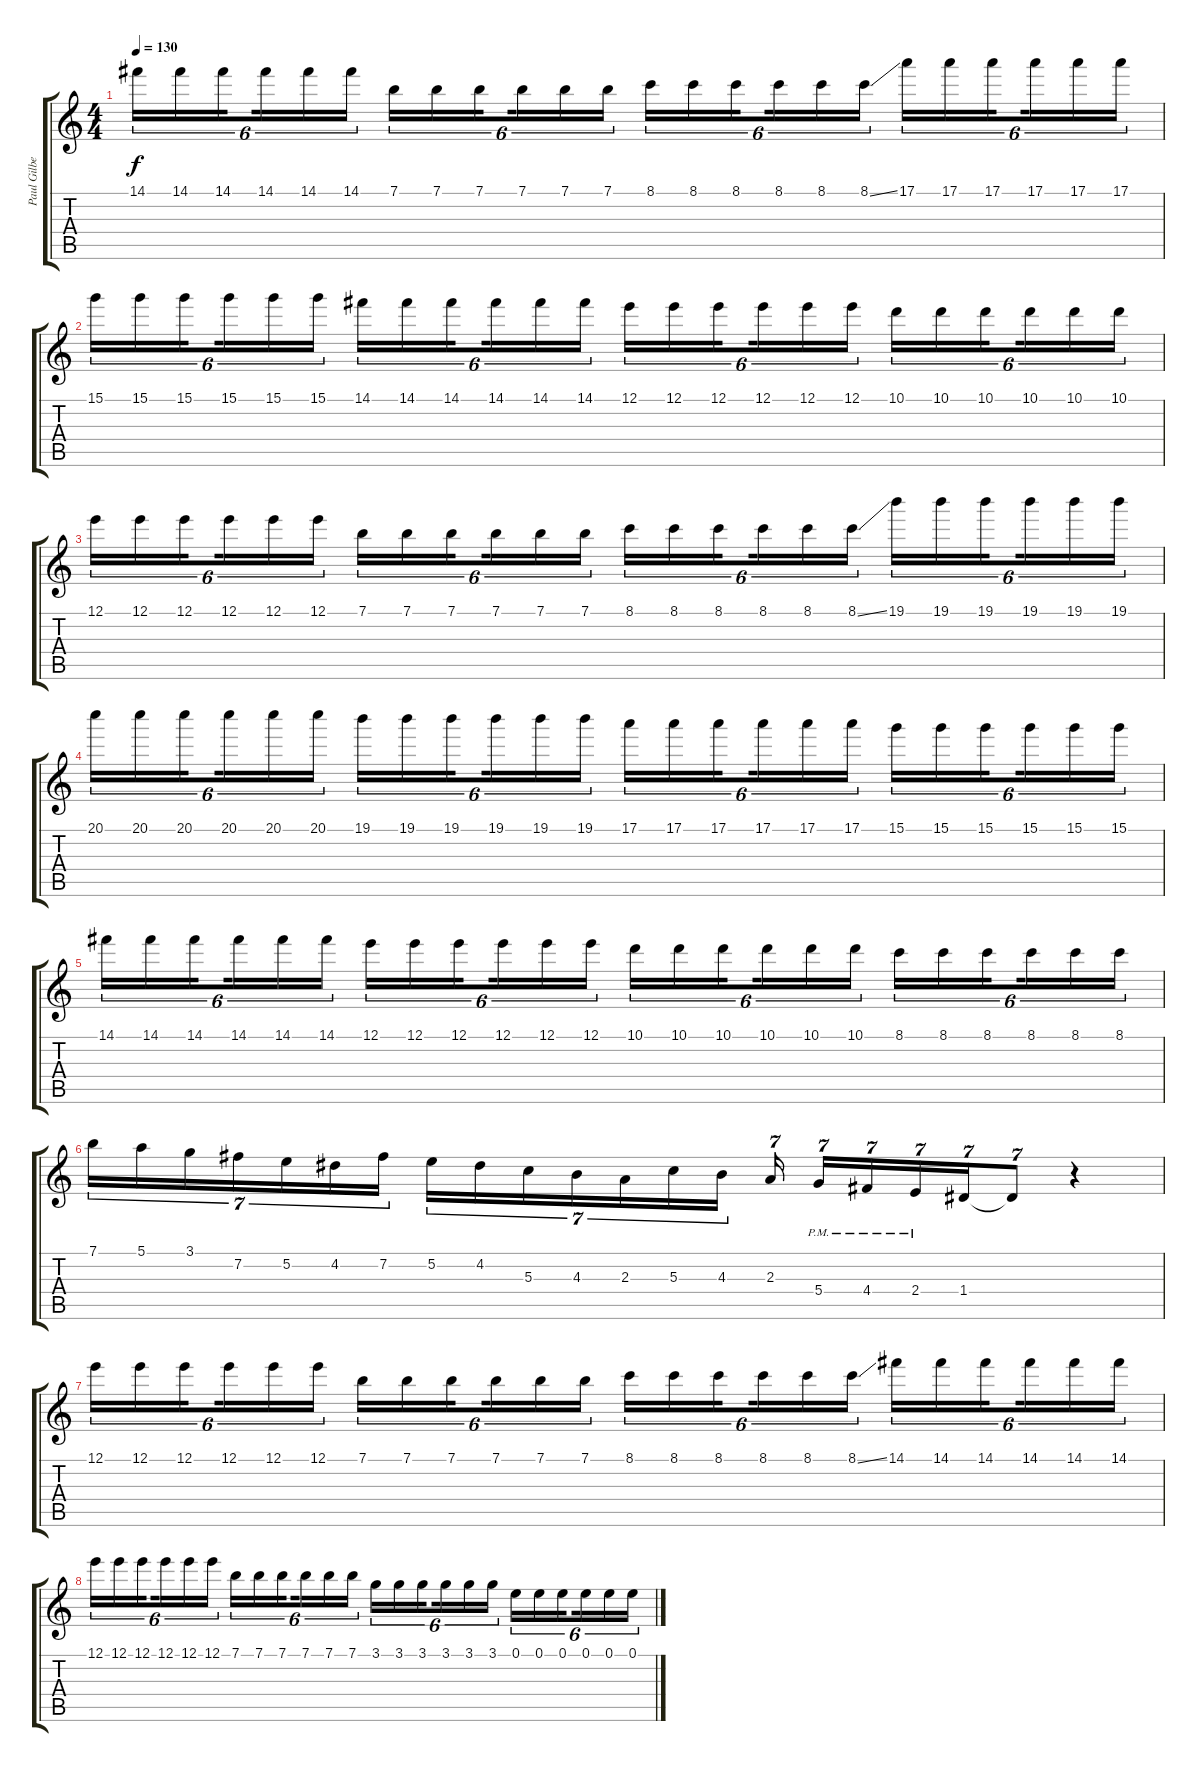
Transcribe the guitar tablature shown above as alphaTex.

\track ("Paul Gilbert (Lead Guitar)" "Paul Gilbe") {instrument distortionguitar}
\staff {score tabs}
\tuning (E4 B3 G3 D3 A2 E2) {hide}
\ts (4 4)
\tempo 130
\clef g2
\ks c
14.1.16{tu (6 4) dy f} 14.1.16{tu (6 4)} 14.1.16{tu (6 4) beam splitsecondary} 14.1.16{tu (6 4)} 14.1.16{tu (6 4)} 14.1.16{tu (6 4)} 7.1.16{tu (6 4)} 7.1.16{tu (6 4)} 7.1.16{tu (6 4) beam splitsecondary} 7.1.16{tu (6 4)} 7.1.16{tu (6 4)} 7.1.16{tu (6 4)} 8.1.16{tu (6 4)} 8.1.16{tu (6 4)} 8.1.16{tu (6 4) beam splitsecondary} 8.1.16{tu (6 4)} 8.1.16{tu (6 4)} 8.1{ss}.16{tu (6 4)} 17.1.16{tu (6 4)} 17.1.16{tu (6 4)} 17.1.16{tu (6 4) beam splitsecondary} 17.1.16{tu (6 4)} 17.1.16{tu (6 4)} 17.1.16{tu (6 4)} |
15.1.16{tu (6 4)} 15.1.16{tu (6 4)} 15.1.16{tu (6 4) beam splitsecondary} 15.1.16{tu (6 4)} 15.1.16{tu (6 4)} 15.1.16{tu (6 4)} 14.1.16{tu (6 4)} 14.1.16{tu (6 4)} 14.1.16{tu (6 4) beam splitsecondary} 14.1.16{tu (6 4)} 14.1.16{tu (6 4)} 14.1.16{tu (6 4)} 12.1.16{tu (6 4)} 12.1.16{tu (6 4)} 12.1.16{tu (6 4) beam splitsecondary} 12.1.16{tu (6 4)} 12.1.16{tu (6 4)} 12.1.16{tu (6 4)} 10.1.16{tu (6 4)} 10.1.16{tu (6 4)} 10.1.16{tu (6 4) beam splitsecondary} 10.1.16{tu (6 4)} 10.1.16{tu (6 4)} 10.1.16{tu (6 4)} |
12.1.16{tu (6 4)} 12.1.16{tu (6 4)} 12.1.16{tu (6 4) beam splitsecondary} 12.1.16{tu (6 4)} 12.1.16{tu (6 4)} 12.1.16{tu (6 4)} 7.1.16{tu (6 4)} 7.1.16{tu (6 4)} 7.1.16{tu (6 4) beam splitsecondary} 7.1.16{tu (6 4)} 7.1.16{tu (6 4)} 7.1.16{tu (6 4)} 8.1.16{tu (6 4)} 8.1.16{tu (6 4)} 8.1.16{tu (6 4) beam splitsecondary} 8.1.16{tu (6 4)} 8.1.16{tu (6 4)} 8.1{ss}.16{tu (6 4)} 19.1.16{tu (6 4)} 19.1.16{tu (6 4)} 19.1.16{tu (6 4) beam splitsecondary} 19.1.16{tu (6 4)} 19.1.16{tu (6 4)} 19.1.16{tu (6 4)} |
20.1.16{tu (6 4)} 20.1.16{tu (6 4)} 20.1.16{tu (6 4) beam splitsecondary} 20.1.16{tu (6 4)} 20.1.16{tu (6 4)} 20.1.16{tu (6 4)} 19.1.16{tu (6 4)} 19.1.16{tu (6 4)} 19.1.16{tu (6 4) beam splitsecondary} 19.1.16{tu (6 4)} 19.1.16{tu (6 4)} 19.1.16{tu (6 4)} 17.1.16{tu (6 4)} 17.1.16{tu (6 4)} 17.1.16{tu (6 4) beam splitsecondary} 17.1.16{tu (6 4)} 17.1.16{tu (6 4)} 17.1.16{tu (6 4)} 15.1.16{tu (6 4)} 15.1.16{tu (6 4)} 15.1.16{tu (6 4) beam splitsecondary} 15.1.16{tu (6 4)} 15.1.16{tu (6 4)} 15.1.16{tu (6 4)} |
14.1.16{tu (6 4)} 14.1.16{tu (6 4)} 14.1.16{tu (6 4) beam splitsecondary} 14.1.16{tu (6 4)} 14.1.16{tu (6 4)} 14.1.16{tu (6 4)} 12.1.16{tu (6 4)} 12.1.16{tu (6 4)} 12.1.16{tu (6 4) beam splitsecondary} 12.1.16{tu (6 4)} 12.1.16{tu (6 4)} 12.1.16{tu (6 4)} 10.1.16{tu (6 4)} 10.1.16{tu (6 4)} 10.1.16{tu (6 4) beam splitsecondary} 10.1.16{tu (6 4)} 10.1.16{tu (6 4)} 10.1.16{tu (6 4)} 8.1.16{tu (6 4)} 8.1.16{tu (6 4)} 8.1.16{tu (6 4) beam splitsecondary} 8.1.16{tu (6 4)} 8.1.16{tu (6 4)} 8.1.16{tu (6 4)} |
7.1.16{tu (7 4)} 5.1.16{tu (7 4)} 3.1.16{tu (7 4)} 7.2.16{tu (7 4)} 5.2.16{tu (7 4)} 4.2.16{tu (7 4)} 7.2.16{tu (7 4)} 5.2.16{tu (7 4)} 4.2.16{tu (7 4)} 5.3.16{tu (7 4)} 4.3.16{tu (7 4)} 2.3.16{tu (7 4)} 5.3.16{tu (7 4)} 4.3.16{tu (7 4)} 2.3.16{tu (7 4)} 5.4{pm}.16{tu (7 4)} 4.4{pm}.16{tu (7 4)} 2.4{pm}.16{tu (7 4)} 1.4.16{tu (7 4)} 1.4{t}.8{tu (7 4)} r.4 |
12.1.16{tu (6 4)} 12.1.16{tu (6 4)} 12.1.16{tu (6 4) beam splitsecondary} 12.1.16{tu (6 4)} 12.1.16{tu (6 4)} 12.1.16{tu (6 4)} 7.1.16{tu (6 4)} 7.1.16{tu (6 4)} 7.1.16{tu (6 4) beam splitsecondary} 7.1.16{tu (6 4)} 7.1.16{tu (6 4)} 7.1.16{tu (6 4)} 8.1.16{tu (6 4)} 8.1.16{tu (6 4)} 8.1.16{tu (6 4) beam splitsecondary} 8.1.16{tu (6 4)} 8.1.16{tu (6 4)} 8.1{ss}.16{tu (6 4)} 14.1.16{tu (6 4)} 14.1.16{tu (6 4)} 14.1.16{tu (6 4) beam splitsecondary} 14.1.16{tu (6 4)} 14.1.16{tu (6 4)} 14.1.16{tu (6 4)} |
12.1.16{tu (6 4)} 12.1.16{tu (6 4)} 12.1.16{tu (6 4) beam splitsecondary} 12.1.16{tu (6 4)} 12.1.16{tu (6 4)} 12.1.16{tu (6 4)} 7.1.16{tu (6 4)} 7.1.16{tu (6 4)} 7.1.16{tu (6 4) beam splitsecondary} 7.1.16{tu (6 4)} 7.1.16{tu (6 4)} 7.1.16{tu (6 4)} 3.1.16{tu (6 4)} 3.1.16{tu (6 4)} 3.1.16{tu (6 4) beam splitsecondary} 3.1.16{tu (6 4)} 3.1.16{tu (6 4)} 3.1.16{tu (6 4)} 0.1.16{tu (6 4)} 0.1.16{tu (6 4)} 0.1.16{tu (6 4) beam splitsecondary} 0.1.16{tu (6 4)} 0.1.16{tu (6 4)} 0.1{ss}.16{tu (6 4)}
